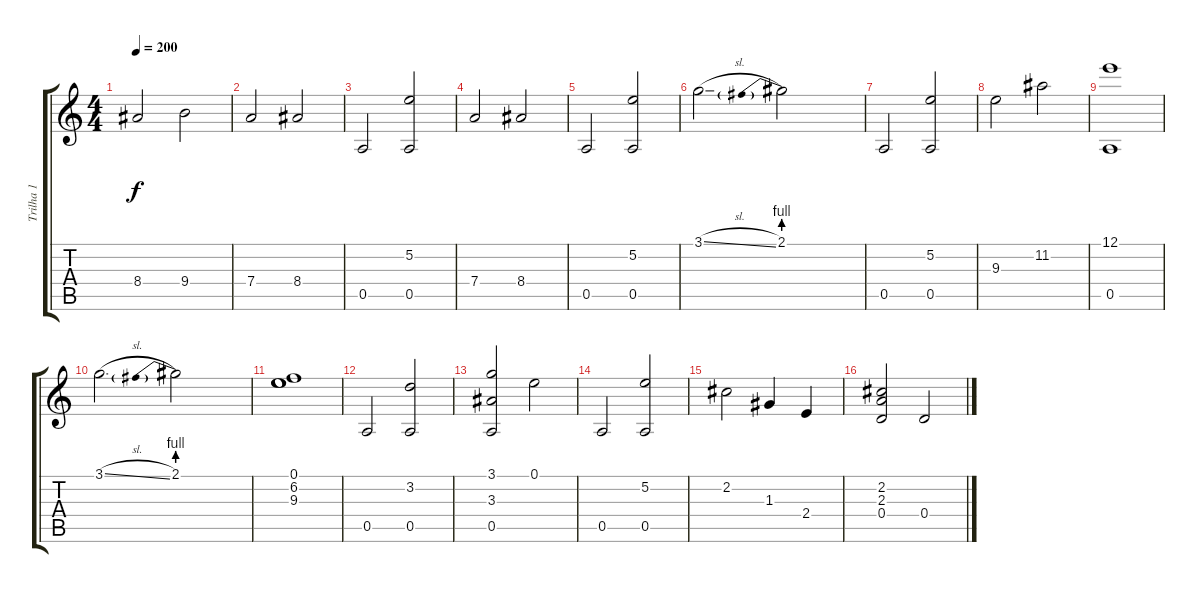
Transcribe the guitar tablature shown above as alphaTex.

\track ("Trilha 1" "Trilha 1") {instrument acousticguitarsteel}
\staff {score tabs}
\tuning (E4 B3 G3 D3 A2 E2) {hide}
\ts (4 4)
\tempo 200
\clef g2
\ks c
8.4.2{dy f} 9.4.2 |
7.4.2 8.4.2 |
0.5.2 (5.2 0.5).2 |
7.4.2 8.4.2 |
0.5.2 (5.2 0.5).2 |
3.1{sl}.2 2.1{be (prebend 0 4 60 4)}.2 |
0.5.2 (5.2 0.5).2 |
9.3.2 11.2.2 |
(12.1 0.5).1 |
3.1{sl}.2 2.1{be (prebend 0 4 60 4)}.2 |
(0.1 6.2 9.3).1 |
0.5.2 (3.2 0.5).2 |
(3.1 3.3 0.5).2 0.1.2 |
0.5.2 (5.2 0.5).2 |
2.2.2 1.3.4 2.4.4 |
(2.2 2.3 0.4).2 0.4.2
